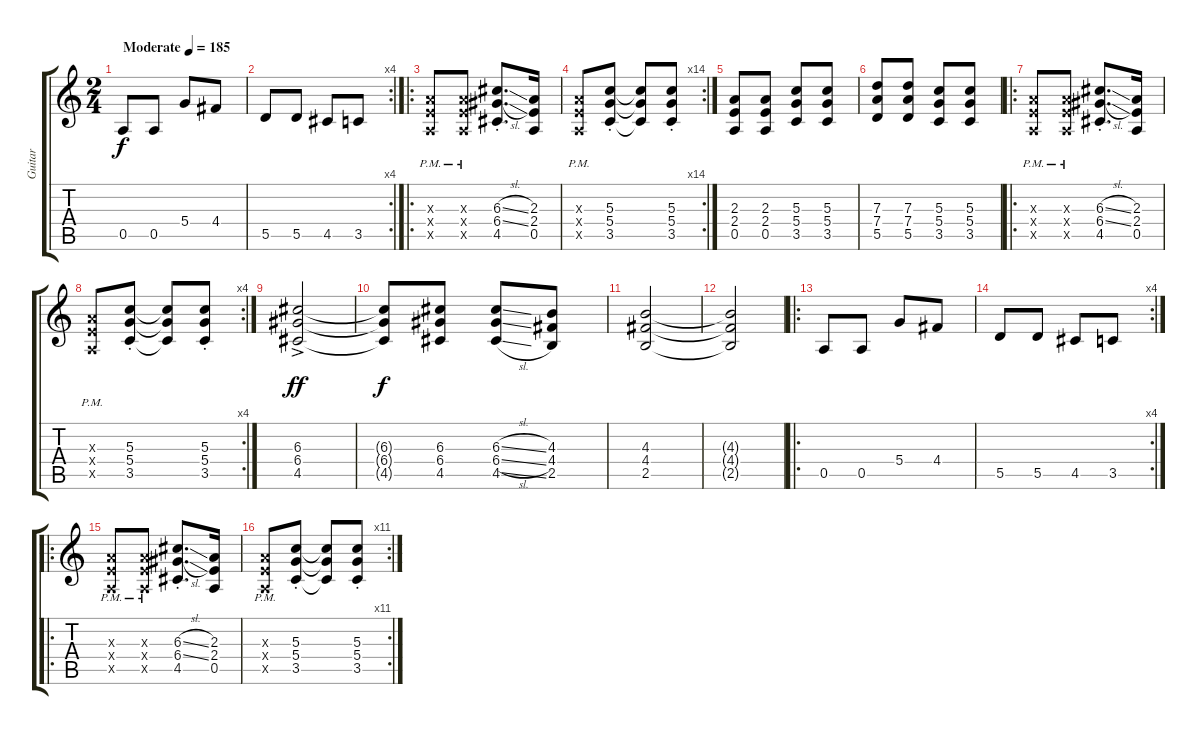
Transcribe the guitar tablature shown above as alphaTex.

\track ("Guitar" "Guitar") {instrument overdrivenguitar}
\staff {score tabs}
\tuning (E4 B3 G3 D3 A2 E2) {hide}
\ts (2 4)
\tempo (185 "Moderate")
\clef g2
\ks c
0.5.8{dy f instrument overdrivenguitar} 0.5.8 5.4.8 4.4.8 |
\rc 4
5.5.8 5.5.8 4.5.8 3.5.8 |
\ro
(2.3{pm x} 2.4{pm x} 0.5{pm x}).8 (2.3{pm x} 2.4{pm x} 0.5{pm x}).8 (6.3{sl st} 6.4{sl st} 4.5).8{d} (2.3 2.4 0.5).16 |
\rc 14
(2.3{pm x} 2.4{pm x} 0.5{pm x}).8 (5.3{st} 5.4{st} 3.5).8 (5.3{t} 5.4{t} 3.5{t}).8 (5.3{st} 5.4{st} 3.5).8 |
(2.3 2.4 0.5).8 (2.3 2.4 0.5).8 (5.3 5.4 3.5).8 (5.3 5.4 3.5).8 |
(7.3 7.4 5.5).8 (7.3 7.4 5.5).8 (5.3 5.4 3.5).8 (5.3 5.4 3.5).8 |
\ro
(2.3{pm x} 2.4{pm x} 0.5{pm x}).8 (2.3{pm x} 2.4{pm x} 0.5{pm x}).8 (6.3{sl st} 6.4{sl st} 4.5).8{d} (2.3 2.4 0.5).16 |
\rc 4
(2.3{pm x} 2.4{pm x} 0.5{pm x}).8 (5.3{st} 5.4{st} 3.5).8 (5.3{t} 5.4{t} 3.5{t}).8 (5.3{st} 5.4{st} 3.5).8 |
(6.3 6.4 4.5{ac}).2{dy ff} |
(6.3{t} 6.4{t} 4.5{t}).8{dy f} (6.3 6.4 4.5).8 (6.3{sl} 6.4{sl} 4.5{sl}).8 (4.3 4.4 2.5).8 |
(4.3 4.4 2.5).2 |
(4.3{t} 4.4{t} 2.5{t}).2 |
\ro
0.5.8 0.5.8 5.4.8 4.4.8 |
\rc 4
5.5.8 5.5.8 4.5.8 3.5.8 |
\ro
(2.3{pm x} 2.4{pm x} 0.5{pm x}).8 (2.3{pm x} 2.4{pm x} 0.5{pm x}).8 (6.3{sl st} 6.4{sl st} 4.5).8{d} (2.3 2.4 0.5).16 |
\rc 11
(2.3{pm x} 2.4{pm x} 0.5{pm x}).8 (5.3{st} 5.4{st} 3.5).8 (5.3{t} 5.4{t} 3.5{t}).8 (5.3{st} 5.4{st} 3.5).8
